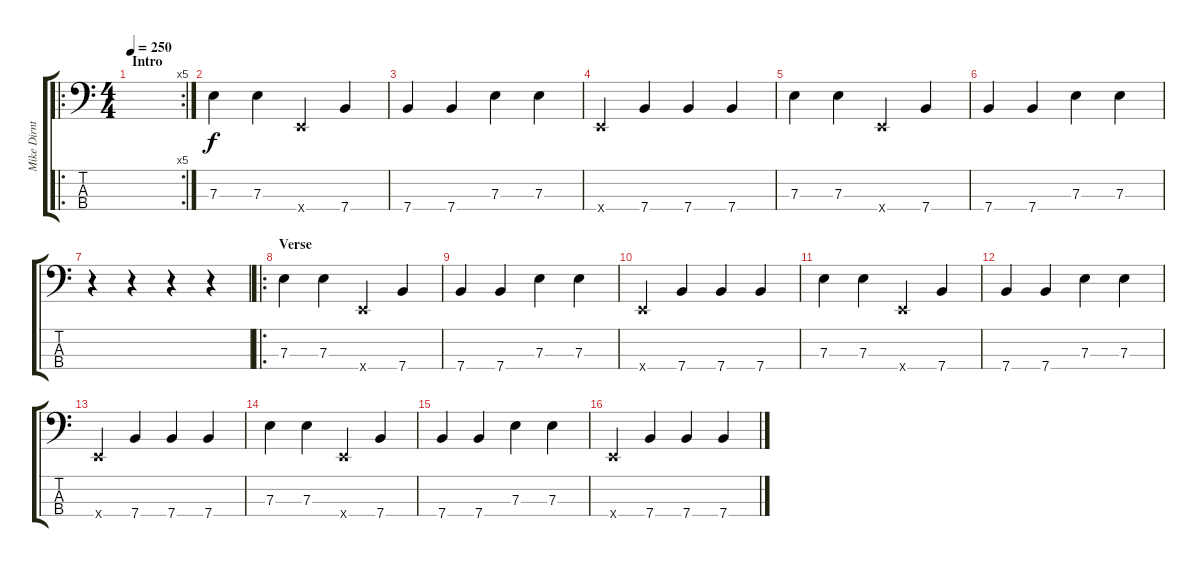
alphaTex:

\track ("Mike Dirnt" "Mike Dirnt") {instrument electricbasspick}
\staff {score tabs}
\tuning (G2 D2 A1 E1) {hide}
\ro
\rc 5
\ts (4 4)
\section ("" "Intro")
\tempo 250
\clef f4
\ks c
|
7.3.4 7.3.4 0.4{x}.4 7.4.4 |
7.4.4 7.4.4 7.3.4 7.3.4 |
0.4{x}.4 7.4.4 7.4.4 7.4.4 |
7.3.4 7.3.4 0.4{x}.4 7.4.4 |
7.4.4 7.4.4 7.3.4 7.3.4 |
r.4 r.4 r.4 r.4 |
\ro
\section ("" "Verse")
7.3.4 7.3.4 0.4{x}.4 7.4.4 |
7.4.4 7.4.4 7.3.4 7.3.4 |
0.4{x}.4 7.4.4 7.4.4 7.4.4 |
7.3.4 7.3.4 0.4{x}.4 7.4.4 |
7.4.4 7.4.4 7.3.4 7.3.4 |
0.4{x}.4 7.4.4 7.4.4 7.4.4 |
7.3.4 7.3.4 0.4{x}.4 7.4.4 |
7.4.4 7.4.4 7.3.4 7.3.4 |
0.4{x}.4 7.4.4 7.4.4 7.4.4
